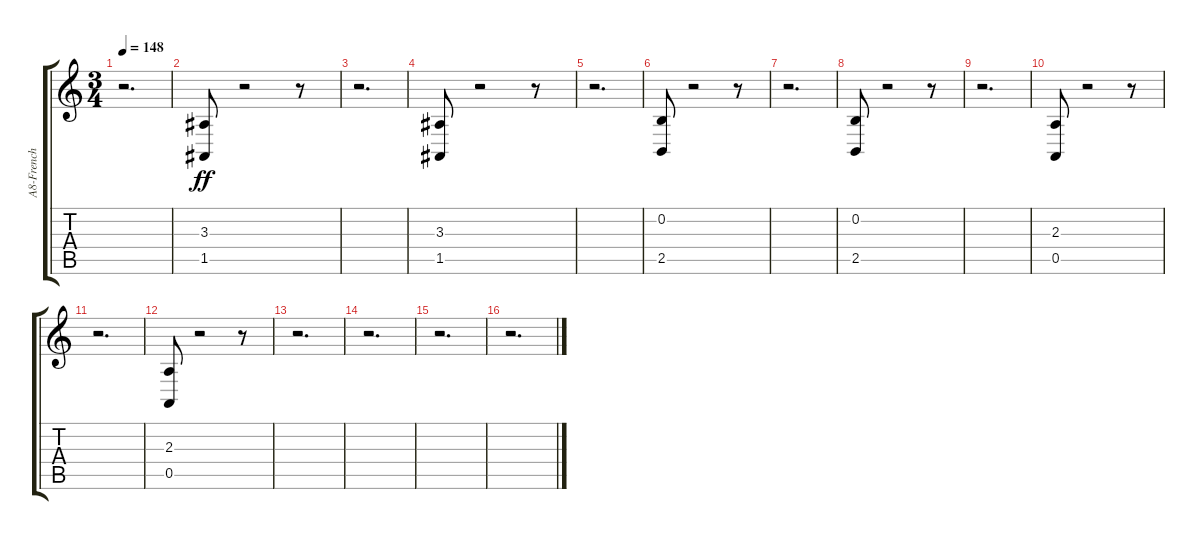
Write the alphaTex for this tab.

\track ("A8-French Horns" "A8-French ") {instrument frenchhorn}
\staff {score tabs}
\tuning (E4 B3 G3 D3 A2 E2) {hide}
\ts (3 4)
\tempo 148
\clef g2
\ks c
r.2{d dy ff} |
(3.3 1.5).8 r.2 r.8 |
r.2{d} |
(3.3 1.5).8 r.2 r.8 |
r.2{d} |
(0.2 2.5).8 r.2 r.8 |
r.2{d} |
(0.2 2.5).8 r.2 r.8 |
r.2{d} |
(2.3 0.5).8 r.2 r.8 |
r.2{d} |
(2.3 0.5).8 r.2 r.8 |
r.2{d} |
r.2{d} |
r.2{d} |
r.2{d}
